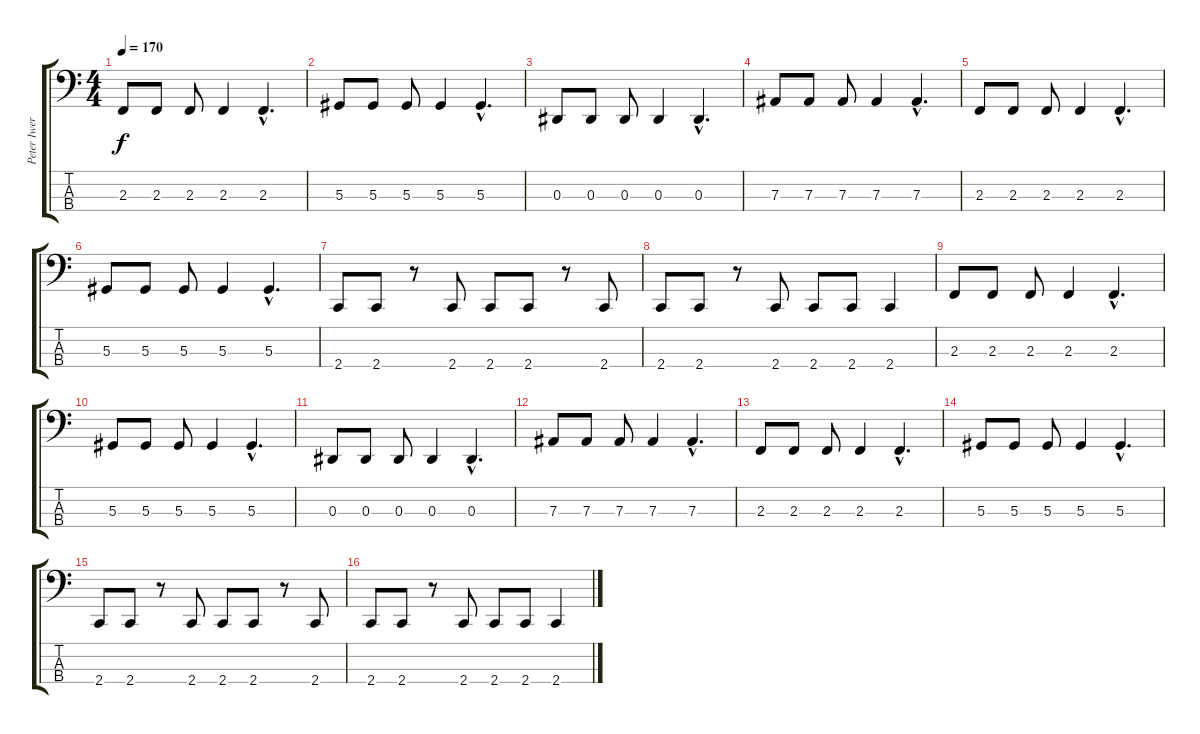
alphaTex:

\track ("Peter Iwers" "Peter Iwer") {instrument electricbassfinger}
\staff {score tabs}
\tuning (Db2 Ab1 Eb1 Bb0) {hide}
\ts (4 4)
\tempo 170
\clef f4
\ks c
2.3.8{dy f instrument electricbassfinger} 2.3.8 2.3.8 2.3.4 2.3{hac}.4{d} |
5.3.8 5.3.8 5.3.8 5.3.4 5.3{hac}.4{d} |
0.3.8 0.3.8 0.3.8 0.3.4 0.3{hac}.4{d} |
7.3.8 7.3.8 7.3.8 7.3.4 7.3{hac}.4{d} |
2.3.8 2.3.8 2.3.8 2.3.4 2.3{hac}.4{d} |
5.3.8 5.3.8 5.3.8 5.3.4 5.3{hac}.4{d} |
2.4.8 2.4.8 r.8 2.4.8 2.4.8 2.4.8 r.8 2.4.8 |
2.4.8 2.4.8 r.8 2.4.8 2.4.8 2.4.8 2.4.4 |
2.3.8 2.3.8 2.3.8 2.3.4 2.3{hac}.4{d} |
5.3.8 5.3.8 5.3.8 5.3.4 5.3{hac}.4{d} |
0.3.8 0.3.8 0.3.8 0.3.4 0.3{hac}.4{d} |
7.3.8 7.3.8 7.3.8 7.3.4 7.3{hac}.4{d} |
2.3.8 2.3.8 2.3.8 2.3.4 2.3{hac}.4{d} |
5.3.8 5.3.8 5.3.8 5.3.4 5.3{hac}.4{d} |
2.4.8 2.4.8 r.8 2.4.8 2.4.8 2.4.8 r.8 2.4.8 |
2.4.8 2.4.8 r.8 2.4.8 2.4.8 2.4.8 2.4.4
